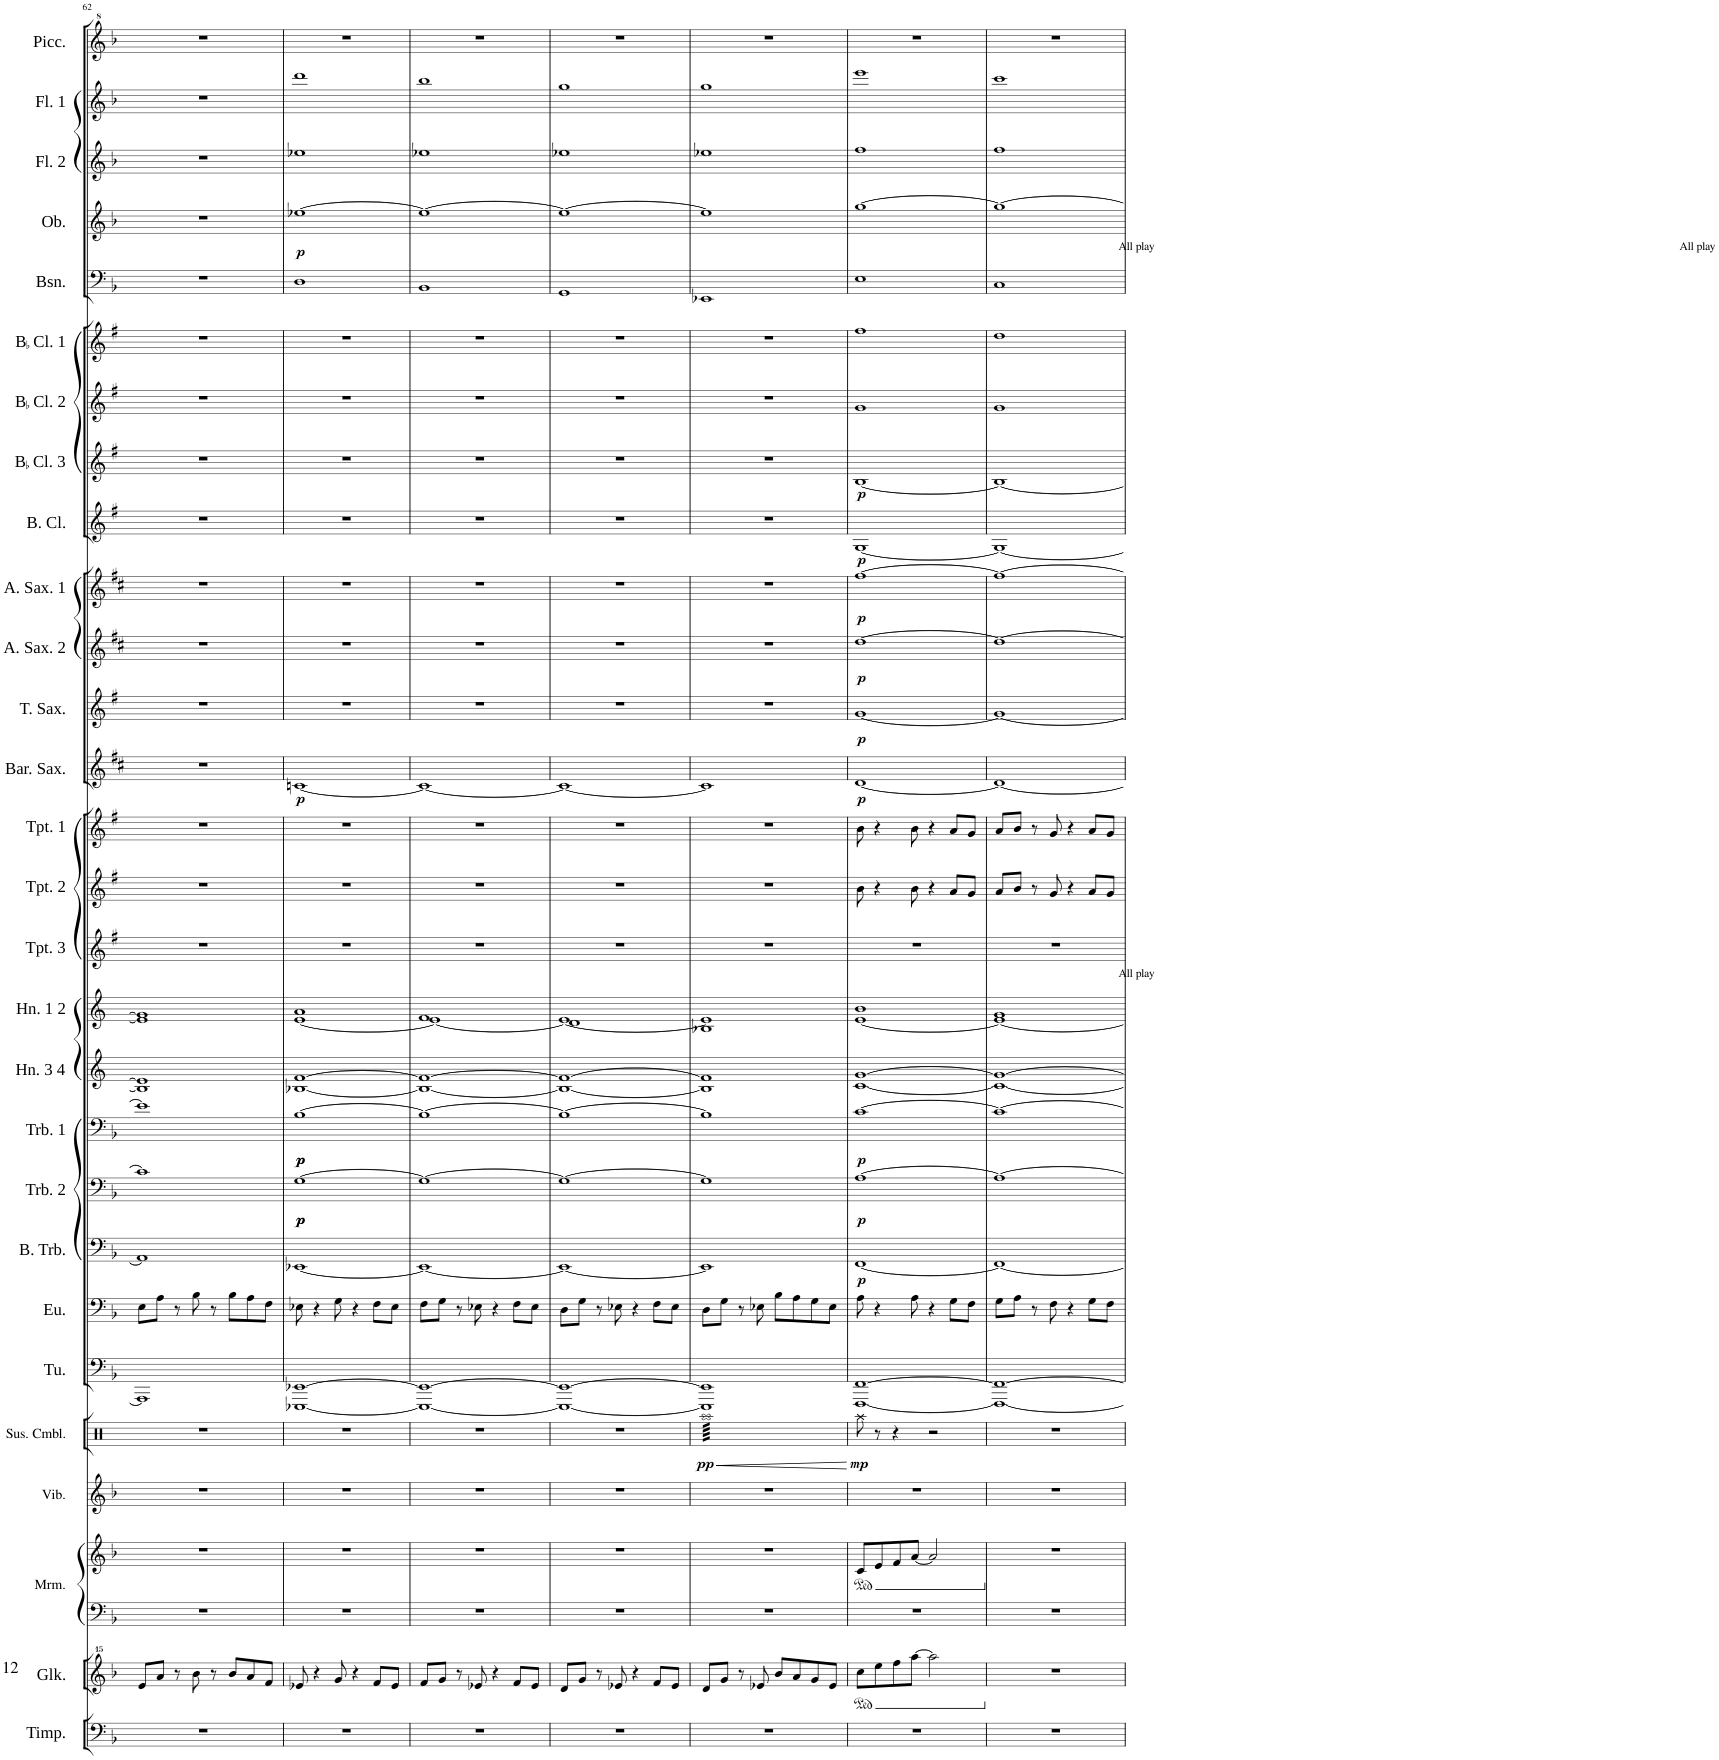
**kern	**kern	**kern	**kern	**kern	**kern	**dynam	**kern	**kern	**kern	**dynam	**kern	**dynam	**kern	**dynam	**kern	**kern	**kern	**kern	**kern	**kern	**dynam	**kern	**dynam	**kern	**dynam	**kern	**dynam	**kern	**dynam	**kern	**dynam	**kern	**kern	**kern	**kern	**dynam	**kern	**kern	**kern
*part28	*part27	*part26	*part26	*part25	*part24	*part24	*part23	*part22	*part21	*part21	*part20	*part20	*part19	*part19	*part18	*part17	*part16	*part15	*part14	*part13	*part13	*part12	*part12	*part11	*part11	*part10	*part10	*part9	*part9	*part8	*part8	*part7	*part6	*part5	*part4	*part4	*part3	*part2	*part1
*staff29	*staff28	*staff27	*staff26	*staff25	*staff24	*staff24	*staff23	*staff22	*staff21	*staff21	*staff20	*staff20	*staff19	*staff19	*staff18	*staff17	*staff16	*staff15	*staff14	*staff13	*staff13	*staff12	*staff12	*staff11	*staff11	*staff10	*staff10	*staff9	*staff9	*staff8	*staff8	*staff7	*staff6	*staff5	*staff4	*staff4	*staff3	*staff2	*staff1
*I"Timpani	*I"Glockenspiel	*I"Marimba	*	*I"Vibraphone	*I"Suspended Cymbal	*	*I"Tuba	*I"Euphonium	*I"Bass Trombone	*	*I"Trombone 2	*	*I"Trombone 1	*	*I"Horn 3 4	*I"Horn 1 2	*I"BaccidentalFlat Trumpet 3	*I"BaccidentalFlat Trumpet 2	*I"BaccidentalFlat Trumpet 1	*I"Baritone Saxophone	*	*I"Tenor Saxophone	*	*I"Alto Saxophone 2	*	*I"Alto Saxophone 1	*	*I"Bass Clarinet	*	*I"BaccidentalFlat Clarinet 3	*	*I"BaccidentalFlat Clarinet 2	*I"BaccidentalFlat Clarinet 1	*I"Bassoon	*I"Oboe	*	*I"Flute 2	*I"Flute 1	*I"Piccolo
*I'Timp.	*I'Glk.	*I'Mrm.	*	*I'Vib.	*I'Sus. Cmbl.	*	*I'Tu.	*I'Eu.	*I'B. Trb.	*	*I'Trb. 2	*	*I'Trb. 1	*	*I'Hn. 3 4	*I'Hn. 1 2	*I'Tpt. 3	*I'Tpt. 2	*I'Tpt. 1	*I'Bar. Sax.	*	*I'T. Sax.	*	*I'A. Sax. 2	*	*I'A. Sax. 1	*	*I'B. Cl.	*	*I'BaccidentalFlat Cl. 3	*	*I'BaccidentalFlat Cl. 2	*I'BaccidentalFlat Cl. 1	*I'Bsn.	*I'Ob.	*	*I'Fl. 2	*I'Fl. 1	*I'Picc.
!!LO:PB:g=z
*clefF4	*clefG^^2	*clefF4	*clefG2	*clefG2	*clefX	*	*clefF4	*clefF4	*clefF4	*	*clefF4	*	*clefF4	*	*clefG2	*clefG2	*clefG2	*clefG2	*clefG2	*clefG2	*	*clefG2	*	*clefG2	*	*clefG2	*	*clefG2	*	*clefG2	*	*clefG2	*clefG2	*clefF4	*clefG2	*	*clefG2	*clefG2	*clefG^2
*	*	*	*	*	*	*	*	*	*	*	*	*	*	*	*Trd4c7	*Trd4c7	*Trd1c2	*Trd1c2	*Trd1c2	*Trd12c21	*	*Trd8c14	*	*Trd5c9	*	*Trd5c9	*	*Trd8c14	*	*Trd1c2	*	*Trd1c2	*Trd1c2	*	*	*	*	*	*Trd-7c-12
*k[b-]	*k[b-]	*k[b-]	*k[b-]	*k[b-]	*k[]	*	*k[b-]	*k[b-]	*k[b-]	*	*k[b-]	*	*k[b-]	*	*k[]	*k[]	*k[f#]	*k[f#]	*k[f#]	*k[f#c#]	*	*k[f#]	*	*k[f#c#]	*	*k[f#c#]	*	*k[f#]	*	*k[f#]	*	*k[f#]	*k[f#]	*k[b-]	*k[b-]	*	*k[b-]	*k[b-]	*k[b-]
*M4/4	*M4/4	*M4/4	*M4/4	*M4/4	*M4/4	*	*M4/4	*M4/4	*M4/4	*	*M4/4	*	*M4/4	*	*M4/4	*M4/4	*M4/4	*M4/4	*M4/4	*M4/4	*	*M4/4	*	*M4/4	*	*M4/4	*	*M4/4	*	*M4/4	*	*M4/4	*M4/4	*M4/4	*M4/4	*	*M4/4	*M4/4	*M4/4
=62	=62	=62	=62	=62	=62	=62	=62	=62	=62	=62	=62	=62	=62	=62	=62	=62	=62	=62	=62	=62	=62	=62	=62	=62	=62	=62	=62	=62	=62	=62	=62	=62	=62	=62	=62	=62	=62	=62	=62
1r	8eee/L	1r	1r	1r	1r	.	1AAA]	8E\L	1AA]	.	1c]	.	1e]	.	1B] 1e]	1e] 1g]	1r	1r	1r	1r	.	1r	.	1r	.	1r	.	1r	.	1r	.	1r	1r	1r	1r	.	1r	1r	1r
.	8aaa/J	.	.	.	.	.	.	8A\J	.	.	.	.	.	.	.	.	.	.	.	.	.	.	.	.	.	.	.	.	.	.	.	.	.	.	.	.	.	.	.
.	8r	.	.	.	.	.	.	8r	.	.	.	.	.	.	.	.	.	.	.	.	.	.	.	.	.	.	.	.	.	.	.	.	.	.	.	.	.	.	.
.	8bbb-\	.	.	.	.	.	.	8B-\	.	.	.	.	.	.	.	.	.	.	.	.	.	.	.	.	.	.	.	.	.	.	.	.	.	.	.	.	.	.	.
.	8r	.	.	.	.	.	.	8r	.	.	.	.	.	.	.	.	.	.	.	.	.	.	.	.	.	.	.	.	.	.	.	.	.	.	.	.	.	.	.
.	8bbb-/L	.	.	.	.	.	.	8B-\L	.	.	.	.	.	.	.	.	.	.	.	.	.	.	.	.	.	.	.	.	.	.	.	.	.	.	.	.	.	.	.
.	8aaa/	.	.	.	.	.	.	8A\	.	.	.	.	.	.	.	.	.	.	.	.	.	.	.	.	.	.	.	.	.	.	.	.	.	.	.	.	.	.	.
.	8fff/J	.	.	.	.	.	.	8F\J	.	.	.	.	.	.	.	.	.	.	.	.	.	.	.	.	.	.	.	.	.	.	.	.	.	.	.	.	.	.	.
=63	=63	=63	=63	=63	=63	=63	=63	=63	=63	=63	=63	=63	=63	=63	=63	=63	=63	=63	=63	=63	=63	=63	=63	=63	=63	=63	=63	=63	=63	=63	=63	=63	=63	=63	=63	=63	=63	=63	=63
*	*	*	*	*	*	*	*	*	*	*	*	*	*	*	*	*^	*	*	*	*	*	*	*	*	*	*	*	*	*	*	*	*	*	*	*	*	*	*	*
!	!	!	!	!	!	!	!	!	!	!	!	!	!	!	!	!	!	!	!	!	!	!	!	!	!	!	!	!	!	!	!	!	!	!	!LO:TX:a:t=All play	!	!	!	!	!
!	!	!	!	!	!	!	!	!	!	!	!	!	!	!	!	!LO:TX:a:t=All play	!	!	!	!	!	!	!	!	!	!	!	!	!	!	!	!	!	!	!	!	!	!	!	!
!	!	!	!	!	!	!	!	!	!	!	!	!LO:DY:b	!	!	!	!	!	!	!	!	!	!	!	!	!	!	!	!	!	!	!	!	!	!	!	!	!	!	!	!
!	!	!	!	!	!	!	!	!	!	!	!	!LO:DY:n=1:b	!	!LO:DY:b	!	!	!	!	!	!	!	!	!	!	!	!	!	!	!	!	!	!	!	!	!	!	!	!	!	!
!	!	!	!	!	!	!	!	!	!	!	!	!	!	!LO:DY:n=1:b	!	!	!	!	!	!	!	!LO:DY:b	!	!	!	!	!	!	!	!	!	!	!	!	!	!	!LO:DY:b	!	!	!
1r	8eee-X/	1r	1r	1r	1r	.	[1EEE-X [1EE-X	8E-X\	[1EE-X	.	[1G	p p	[1B-	p p	[1B-X [1f	1a	[1e	1r	1r	1r	[1cn	p	1r	.	1r	.	1r	.	1r	.	1r	.	1r	1r	1D	[1ee-X	p	1ee-X	1ddd	1r
.	4r	.	.	.	.	.	.	4r	.	.	.	.	.	.	.	.	.	.	.	.	.	.	.	.	.	.	.	.	.	.	.	.	.	.	.	.	.	.	.	.
.	8ggg/	.	.	.	.	.	.	8G\	.	.	.	.	.	.	.	.	.	.	.	.	.	.	.	.	.	.	.	.	.	.	.	.	.	.	.	.	.	.	.	.
.	4r	.	.	.	.	.	.	4r	.	.	.	.	.	.	.	.	.	.	.	.	.	.	.	.	.	.	.	.	.	.	.	.	.	.	.	.	.	.	.	.
.	8fff/L	.	.	.	.	.	.	8F\L	.	.	.	.	.	.	.	.	.	.	.	.	.	.	.	.	.	.	.	.	.	.	.	.	.	.	.	.	.	.	.	.
.	8eee-/J	.	.	.	.	.	.	8E-\J	.	.	.	.	.	.	.	.	.	.	.	.	.	.	.	.	.	.	.	.	.	.	.	.	.	.	.	.	.	.	.	.
=64	=64	=64	=64	=64	=64	=64	=64	=64	=64	=64	=64	=64	=64	=64	=64	=64	=64	=64	=64	=64	=64	=64	=64	=64	=64	=64	=64	=64	=64	=64	=64	=64	=64	=64	=64	=64	=64	=64	=64	=64
1r	8fff/L	1r	1r	1r	1r	.	1EEE-_ 1EE-_	8F\L	1EE-_	.	1G_	.	1B-_	.	1B-_ 1f_	1f	1e_	1r	1r	1r	1c_	.	1r	.	1r	.	1r	.	1r	.	1r	.	1r	1r	1BB-	1ee-_	.	1ee-X	1bb-	1r
.	8ggg/J	.	.	.	.	.	.	8G\J	.	.	.	.	.	.	.	.	.	.	.	.	.	.	.	.	.	.	.	.	.	.	.	.	.	.	.	.	.	.	.	.
.	8r	.	.	.	.	.	.	8r	.	.	.	.	.	.	.	.	.	.	.	.	.	.	.	.	.	.	.	.	.	.	.	.	.	.	.	.	.	.	.	.
.	8eee-X/	.	.	.	.	.	.	8E-X\	.	.	.	.	.	.	.	.	.	.	.	.	.	.	.	.	.	.	.	.	.	.	.	.	.	.	.	.	.	.	.	.
.	4r	.	.	.	.	.	.	4r	.	.	.	.	.	.	.	.	.	.	.	.	.	.	.	.	.	.	.	.	.	.	.	.	.	.	.	.	.	.	.	.
.	8fff/L	.	.	.	.	.	.	8F\L	.	.	.	.	.	.	.	.	.	.	.	.	.	.	.	.	.	.	.	.	.	.	.	.	.	.	.	.	.	.	.	.
.	8eee-/J	.	.	.	.	.	.	8E-\J	.	.	.	.	.	.	.	.	.	.	.	.	.	.	.	.	.	.	.	.	.	.	.	.	.	.	.	.	.	.	.	.
=65	=65	=65	=65	=65	=65	=65	=65	=65	=65	=65	=65	=65	=65	=65	=65	=65	=65	=65	=65	=65	=65	=65	=65	=65	=65	=65	=65	=65	=65	=65	=65	=65	=65	=65	=65	=65	=65	=65	=65	=65
1r	8ddd/L	1r	1r	1r	1r	.	1EEE-_ 1EE-_	8D\L	1EE-_	.	1G_	.	1B-_	.	1B-_ 1f_	1d	1e_	1r	1r	1r	1c_	.	1r	.	1r	.	1r	.	1r	.	1r	.	1r	1r	1GG	1ee-_	.	1ee-X	1gg	1r
.	8ggg/J	.	.	.	.	.	.	8G\J	.	.	.	.	.	.	.	.	.	.	.	.	.	.	.	.	.	.	.	.	.	.	.	.	.	.	.	.	.	.	.	.
.	8r	.	.	.	.	.	.	8r	.	.	.	.	.	.	.	.	.	.	.	.	.	.	.	.	.	.	.	.	.	.	.	.	.	.	.	.	.	.	.	.
.	8eee-X/	.	.	.	.	.	.	8E-X\	.	.	.	.	.	.	.	.	.	.	.	.	.	.	.	.	.	.	.	.	.	.	.	.	.	.	.	.	.	.	.	.
.	4r	.	.	.	.	.	.	4r	.	.	.	.	.	.	.	.	.	.	.	.	.	.	.	.	.	.	.	.	.	.	.	.	.	.	.	.	.	.	.	.
.	8fff/L	.	.	.	.	.	.	8F\L	.	.	.	.	.	.	.	.	.	.	.	.	.	.	.	.	.	.	.	.	.	.	.	.	.	.	.	.	.	.	.	.
.	8eee-/J	.	.	.	.	.	.	8E-\J	.	.	.	.	.	.	.	.	.	.	.	.	.	.	.	.	.	.	.	.	.	.	.	.	.	.	.	.	.	.	.	.
=66	=66	=66	=66	=66	=66	=66	=66	=66	=66	=66	=66	=66	=66	=66	=66	=66	=66	=66	=66	=66	=66	=66	=66	=66	=66	=66	=66	=66	=66	=66	=66	=66	=66	=66	=66	=66	=66	=66	=66	=66
!	!	!	!	!	!	!LO:HP:b	!	!	!	!	!	!	!	!	!	!	!	!	!	!	!	!	!	!	!	!	!	!	!	!	!	!	!	!	!	!	!	!	!	!
!	!	!	!	!	!	!LO:DY:n=1:b	!	!	!	!	!	!	!	!	!	!	!	!	!	!	!	!	!	!	!	!	!	!	!	!	!	!	!	!	!	!	!	!	!	!
*	*	*	*	*	*tremolo	*	*	*	*	*	*	*	*	*	*	*	*	*	*	*	*	*	*	*	*	*	*	*	*	*	*	*	*	*	*	*	*	*	*	*
1r	8ddd/L	1r	1r	1r	64RaaLLLL	< pp	1EEE-] 1EE-]	8D\L	1EE-]	.	1G]	.	1B-]	.	1B-] 1f]	1B-X	1e]	1r	1r	1r	1c]	.	1r	.	1r	.	1r	.	1r	.	1r	.	1r	1r	1EE-X	1ee-]	.	1ee-X	1gg	1r
.	.	.	.	.	64Raa	.	.	.	.	.	.	.	.	.	.	.	.	.	.	.	.	.	.	.	.	.	.	.	.	.	.	.	.	.	.	.	.	.	.	.
.	.	.	.	.	64Raa	.	.	.	.	.	.	.	.	.	.	.	.	.	.	.	.	.	.	.	.	.	.	.	.	.	.	.	.	.	.	.	.	.	.	.
.	.	.	.	.	64Raa	.	.	.	.	.	.	.	.	.	.	.	.	.	.	.	.	.	.	.	.	.	.	.	.	.	.	.	.	.	.	.	.	.	.	.
.	.	.	.	.	64Raa	.	.	.	.	.	.	.	.	.	.	.	.	.	.	.	.	.	.	.	.	.	.	.	.	.	.	.	.	.	.	.	.	.	.	.
.	.	.	.	.	64Raa	.	.	.	.	.	.	.	.	.	.	.	.	.	.	.	.	.	.	.	.	.	.	.	.	.	.	.	.	.	.	.	.	.	.	.
.	.	.	.	.	64Raa	.	.	.	.	.	.	.	.	.	.	.	.	.	.	.	.	.	.	.	.	.	.	.	.	.	.	.	.	.	.	.	.	.	.	.
.	.	.	.	.	64Raa	.	.	.	.	.	.	.	.	.	.	.	.	.	.	.	.	.	.	.	.	.	.	.	.	.	.	.	.	.	.	.	.	.	.	.
.	8ggg/J	.	.	.	64Raa	.	.	8G\J	.	.	.	.	.	.	.	.	.	.	.	.	.	.	.	.	.	.	.	.	.	.	.	.	.	.	.	.	.	.	.	.
.	.	.	.	.	64Raa	.	.	.	.	.	.	.	.	.	.	.	.	.	.	.	.	.	.	.	.	.	.	.	.	.	.	.	.	.	.	.	.	.	.	.
.	.	.	.	.	64Raa	.	.	.	.	.	.	.	.	.	.	.	.	.	.	.	.	.	.	.	.	.	.	.	.	.	.	.	.	.	.	.	.	.	.	.
.	.	.	.	.	64Raa	.	.	.	.	.	.	.	.	.	.	.	.	.	.	.	.	.	.	.	.	.	.	.	.	.	.	.	.	.	.	.	.	.	.	.
.	.	.	.	.	64Raa	.	.	.	.	.	.	.	.	.	.	.	.	.	.	.	.	.	.	.	.	.	.	.	.	.	.	.	.	.	.	.	.	.	.	.
.	.	.	.	.	64Raa	.	.	.	.	.	.	.	.	.	.	.	.	.	.	.	.	.	.	.	.	.	.	.	.	.	.	.	.	.	.	.	.	.	.	.
.	.	.	.	.	64Raa	.	.	.	.	.	.	.	.	.	.	.	.	.	.	.	.	.	.	.	.	.	.	.	.	.	.	.	.	.	.	.	.	.	.	.
.	.	.	.	.	64Raa	.	.	.	.	.	.	.	.	.	.	.	.	.	.	.	.	.	.	.	.	.	.	.	.	.	.	.	.	.	.	.	.	.	.	.
.	8r	.	.	.	64Raa	.	.	8r	.	.	.	.	.	.	.	.	.	.	.	.	.	.	.	.	.	.	.	.	.	.	.	.	.	.	.	.	.	.	.	.
.	.	.	.	.	64Raa	.	.	.	.	.	.	.	.	.	.	.	.	.	.	.	.	.	.	.	.	.	.	.	.	.	.	.	.	.	.	.	.	.	.	.
.	.	.	.	.	64Raa	.	.	.	.	.	.	.	.	.	.	.	.	.	.	.	.	.	.	.	.	.	.	.	.	.	.	.	.	.	.	.	.	.	.	.
.	.	.	.	.	64Raa	.	.	.	.	.	.	.	.	.	.	.	.	.	.	.	.	.	.	.	.	.	.	.	.	.	.	.	.	.	.	.	.	.	.	.
.	.	.	.	.	64Raa	.	.	.	.	.	.	.	.	.	.	.	.	.	.	.	.	.	.	.	.	.	.	.	.	.	.	.	.	.	.	.	.	.	.	.
.	.	.	.	.	64Raa	.	.	.	.	.	.	.	.	.	.	.	.	.	.	.	.	.	.	.	.	.	.	.	.	.	.	.	.	.	.	.	.	.	.	.
.	.	.	.	.	64Raa	.	.	.	.	.	.	.	.	.	.	.	.	.	.	.	.	.	.	.	.	.	.	.	.	.	.	.	.	.	.	.	.	.	.	.
.	.	.	.	.	64Raa	.	.	.	.	.	.	.	.	.	.	.	.	.	.	.	.	.	.	.	.	.	.	.	.	.	.	.	.	.	.	.	.	.	.	.
.	8eee-X/	.	.	.	64Raa	.	.	8E-X\	.	.	.	.	.	.	.	.	.	.	.	.	.	.	.	.	.	.	.	.	.	.	.	.	.	.	.	.	.	.	.	.
.	.	.	.	.	64Raa	.	.	.	.	.	.	.	.	.	.	.	.	.	.	.	.	.	.	.	.	.	.	.	.	.	.	.	.	.	.	.	.	.	.	.
.	.	.	.	.	64Raa	.	.	.	.	.	.	.	.	.	.	.	.	.	.	.	.	.	.	.	.	.	.	.	.	.	.	.	.	.	.	.	.	.	.	.
.	.	.	.	.	64Raa	.	.	.	.	.	.	.	.	.	.	.	.	.	.	.	.	.	.	.	.	.	.	.	.	.	.	.	.	.	.	.	.	.	.	.
.	.	.	.	.	64Raa	.	.	.	.	.	.	.	.	.	.	.	.	.	.	.	.	.	.	.	.	.	.	.	.	.	.	.	.	.	.	.	.	.	.	.
.	.	.	.	.	64Raa	.	.	.	.	.	.	.	.	.	.	.	.	.	.	.	.	.	.	.	.	.	.	.	.	.	.	.	.	.	.	.	.	.	.	.
.	.	.	.	.	64Raa	.	.	.	.	.	.	.	.	.	.	.	.	.	.	.	.	.	.	.	.	.	.	.	.	.	.	.	.	.	.	.	.	.	.	.
.	.	.	.	.	64Raa	.	.	.	.	.	.	.	.	.	.	.	.	.	.	.	.	.	.	.	.	.	.	.	.	.	.	.	.	.	.	.	.	.	.	.
.	8bbb-/L	.	.	.	64Raa	.	.	8B-\L	.	.	.	.	.	.	.	.	.	.	.	.	.	.	.	.	.	.	.	.	.	.	.	.	.	.	.	.	.	.	.	.
.	.	.	.	.	64Raa	.	.	.	.	.	.	.	.	.	.	.	.	.	.	.	.	.	.	.	.	.	.	.	.	.	.	.	.	.	.	.	.	.	.	.
.	.	.	.	.	64Raa	.	.	.	.	.	.	.	.	.	.	.	.	.	.	.	.	.	.	.	.	.	.	.	.	.	.	.	.	.	.	.	.	.	.	.
.	.	.	.	.	64Raa	.	.	.	.	.	.	.	.	.	.	.	.	.	.	.	.	.	.	.	.	.	.	.	.	.	.	.	.	.	.	.	.	.	.	.
.	.	.	.	.	64Raa	.	.	.	.	.	.	.	.	.	.	.	.	.	.	.	.	.	.	.	.	.	.	.	.	.	.	.	.	.	.	.	.	.	.	.
.	.	.	.	.	64Raa	.	.	.	.	.	.	.	.	.	.	.	.	.	.	.	.	.	.	.	.	.	.	.	.	.	.	.	.	.	.	.	.	.	.	.
.	.	.	.	.	64Raa	.	.	.	.	.	.	.	.	.	.	.	.	.	.	.	.	.	.	.	.	.	.	.	.	.	.	.	.	.	.	.	.	.	.	.
.	.	.	.	.	64Raa	.	.	.	.	.	.	.	.	.	.	.	.	.	.	.	.	.	.	.	.	.	.	.	.	.	.	.	.	.	.	.	.	.	.	.
.	8aaa/	.	.	.	64Raa	.	.	8A\	.	.	.	.	.	.	.	.	.	.	.	.	.	.	.	.	.	.	.	.	.	.	.	.	.	.	.	.	.	.	.	.
.	.	.	.	.	64Raa	.	.	.	.	.	.	.	.	.	.	.	.	.	.	.	.	.	.	.	.	.	.	.	.	.	.	.	.	.	.	.	.	.	.	.
.	.	.	.	.	64Raa	.	.	.	.	.	.	.	.	.	.	.	.	.	.	.	.	.	.	.	.	.	.	.	.	.	.	.	.	.	.	.	.	.	.	.
.	.	.	.	.	64Raa	.	.	.	.	.	.	.	.	.	.	.	.	.	.	.	.	.	.	.	.	.	.	.	.	.	.	.	.	.	.	.	.	.	.	.
.	.	.	.	.	64Raa	.	.	.	.	.	.	.	.	.	.	.	.	.	.	.	.	.	.	.	.	.	.	.	.	.	.	.	.	.	.	.	.	.	.	.
.	.	.	.	.	64Raa	.	.	.	.	.	.	.	.	.	.	.	.	.	.	.	.	.	.	.	.	.	.	.	.	.	.	.	.	.	.	.	.	.	.	.
.	.	.	.	.	64Raa	.	.	.	.	.	.	.	.	.	.	.	.	.	.	.	.	.	.	.	.	.	.	.	.	.	.	.	.	.	.	.	.	.	.	.
.	.	.	.	.	64Raa	.	.	.	.	.	.	.	.	.	.	.	.	.	.	.	.	.	.	.	.	.	.	.	.	.	.	.	.	.	.	.	.	.	.	.
.	8ggg/	.	.	.	64Raa	.	.	8G\	.	.	.	.	.	.	.	.	.	.	.	.	.	.	.	.	.	.	.	.	.	.	.	.	.	.	.	.	.	.	.	.
.	.	.	.	.	64Raa	.	.	.	.	.	.	.	.	.	.	.	.	.	.	.	.	.	.	.	.	.	.	.	.	.	.	.	.	.	.	.	.	.	.	.
.	.	.	.	.	64Raa	.	.	.	.	.	.	.	.	.	.	.	.	.	.	.	.	.	.	.	.	.	.	.	.	.	.	.	.	.	.	.	.	.	.	.
.	.	.	.	.	64Raa	.	.	.	.	.	.	.	.	.	.	.	.	.	.	.	.	.	.	.	.	.	.	.	.	.	.	.	.	.	.	.	.	.	.	.
.	.	.	.	.	64Raa	.	.	.	.	.	.	.	.	.	.	.	.	.	.	.	.	.	.	.	.	.	.	.	.	.	.	.	.	.	.	.	.	.	.	.
.	.	.	.	.	64Raa	.	.	.	.	.	.	.	.	.	.	.	.	.	.	.	.	.	.	.	.	.	.	.	.	.	.	.	.	.	.	.	.	.	.	.
.	.	.	.	.	64Raa	.	.	.	.	.	.	.	.	.	.	.	.	.	.	.	.	.	.	.	.	.	.	.	.	.	.	.	.	.	.	.	.	.	.	.
.	.	.	.	.	64Raa	.	.	.	.	.	.	.	.	.	.	.	.	.	.	.	.	.	.	.	.	.	.	.	.	.	.	.	.	.	.	.	.	.	.	.
.	8eee-/J	.	.	.	64Raa	.	.	8E-\J	.	.	.	.	.	.	.	.	.	.	.	.	.	.	.	.	.	.	.	.	.	.	.	.	.	.	.	.	.	.	.	.
.	.	.	.	.	64Raa	.	.	.	.	.	.	.	.	.	.	.	.	.	.	.	.	.	.	.	.	.	.	.	.	.	.	.	.	.	.	.	.	.	.	.
.	.	.	.	.	64Raa	.	.	.	.	.	.	.	.	.	.	.	.	.	.	.	.	.	.	.	.	.	.	.	.	.	.	.	.	.	.	.	.	.	.	.
.	.	.	.	.	64Raa	.	.	.	.	.	.	.	.	.	.	.	.	.	.	.	.	.	.	.	.	.	.	.	.	.	.	.	.	.	.	.	.	.	.	.
.	.	.	.	.	64Raa	.	.	.	.	.	.	.	.	.	.	.	.	.	.	.	.	.	.	.	.	.	.	.	.	.	.	.	.	.	.	.	.	.	.	.
.	.	.	.	.	64Raa	.	.	.	.	.	.	.	.	.	.	.	.	.	.	.	.	.	.	.	.	.	.	.	.	.	.	.	.	.	.	.	.	.	.	.
.	.	.	.	.	64Raa	.	.	.	.	.	.	.	.	.	.	.	.	.	.	.	.	.	.	.	.	.	.	.	.	.	.	.	.	.	.	.	.	.	.	.
.	.	.	.	.	64RaaJJJJ	.	.	.	.	.	.	.	.	.	.	.	.	.	.	.	.	.	.	.	.	.	.	.	.	.	.	.	.	.	.	.	.	.	.	.
*	*	*	*	*	*Xtremolo	*	*	*	*	*	*	*	*	*	*	*	*	*	*	*	*	*	*	*	*	*	*	*	*	*	*	*	*	*	*	*	*	*	*	*
*	*	*	*	*	*	*	*	*	*	*	*	*	*	*	*	*v	*v	*	*	*	*	*	*	*	*	*	*	*	*	*	*	*	*	*	*	*	*	*	*	*
.	.	.	.	.	.	[	.	.	.	.	.	.	.	.	.	.	.	.	.	.	.	.	.	.	.	.	.	.	.	.	.	.	.	.	.	.	.	.	.
=67	=67	=67	=67	=67	=67	=67	=67	=67	=67	=67	=67	=67	=67	=67	=67	=67	=67	=67	=67	=67	=67	=67	=67	=67	=67	=67	=67	=67	=67	=67	=67	=67	=67	=67	=67	=67	=67	=67	=67
*	*ped	*	*	*	*	*	*	*	*	*	*	*	*	*	*	*	*	*	*	*	*	*	*	*	*	*	*	*	*	*	*	*	*	*	*	*	*	*	*
*	*	*	*ped	*	*	*	*	*	*	*	*	*	*	*	*	*	*	*	*	*	*	*	*	*	*	*	*	*	*	*	*	*	*	*	*	*	*	*	*
*	*	*	*	*	*	*	*	*	*	*	*	*	*	*	*	*^	*	*	*	*	*	*	*	*	*	*	*	*	*	*	*	*	*	*	*	*	*	*	*
!	!	!	!	!	!	!	!	!	!	!	!	!	!	!	!	!	!	!	!	!	!	!	!	!	!	!	!	!	!	!	!	!	!	!	!LO:TX:a:t=All play	!	!	!	!	!
!	!	!	!	!	!	!LO:DY:b	!	!	!	!LO:DY:b	!	!LO:DY:b	!	!LO:DY:b	!	!	!	!	!	!	!	!LO:DY:b	!	!LO:DY:b	!	!LO:DY:b	!	!LO:DY:b	!	!LO:DY:b	!	!LO:DY:b	!	!	!	!	!	!	!	!
1r	8cccc\L	1r	8c/L	1r	8Raa\	mp	[1FFF [1FF	8A\	[1FF	p	[1A	p	[1c	p	[1c [1g	1b	[1e	1r	8b\	8b\	[1d	p	[1g	p	[1dd	p	[1ff#	p	[1G	p	[1B	p	1g	1ff#	1E	[1gg	.	1ff	1eee	1r
.	8eeee\	.	8e/	.	8r	.	.	4r	.	.	.	.	.	.	.	.	.	.	4r	4r	.	.	.	.	.	.	.	.	.	.	.	.	.	.	.	.	.	.	.	.
.	8ffff\	.	8f/	.	4r	.	.	.	.	.	.	.	.	.	.	.	.	.	.	.	.	.	.	.	.	.	.	.	.	.	.	.	.	.	.	.	.	.	.	.
.	[8aaaa\J	.	[8a/J	.	.	.	.	8A\	.	.	.	.	.	.	.	.	.	.	8b\	8b\	.	.	.	.	.	.	.	.	.	.	.	.	.	.	.	.	.	.	.	.
.	2aaaa\]	.	2a/]	.	2r	.	.	4r	.	.	.	.	.	.	.	.	.	.	4r	4r	.	.	.	.	.	.	.	.	.	.	.	.	.	.	.	.	.	.	.	.
.	.	.	.	.	.	.	.	8G\L	.	.	.	.	.	.	.	.	.	.	8a/L	8a/L	.	.	.	.	.	.	.	.	.	.	.	.	.	.	.	.	.	.	.	.
.	.	.	.	.	.	.	.	8F\J	.	.	.	.	.	.	.	.	.	.	8g/J	8g/J	.	.	.	.	.	.	.	.	.	.	.	.	.	.	.	.	.	.	.	.
=68	=68	=68	=68	=68	=68	=68	=68	=68	=68	=68	=68	=68	=68	=68	=68	=68	=68	=68	=68	=68	=68	=68	=68	=68	=68	=68	=68	=68	=68	=68	=68	=68	=68	=68	=68	=68	=68	=68	=68	=68
*	*Xped	*	*	*	*	*	*	*	*	*	*	*	*	*	*	*	*	*	*	*	*	*	*	*	*	*	*	*	*	*	*	*	*	*	*	*	*	*	*	*
*	*	*	*Xped	*	*	*	*	*	*	*	*	*	*	*	*	*	*	*	*	*	*	*	*	*	*	*	*	*	*	*	*	*	*	*	*	*	*	*	*	*
1r	1r	1r	1r	1r	1r	.	1FFF_ 1FF_	8G\L	1FF_	.	1A_	.	1c_	.	1c_ 1g_	1g	1e_	1r	8a/L	8a/L	1d_	.	1g_	.	1dd_	.	1ff#_	.	1G_	.	1B_	.	1g	1dd	1C	1gg_	.	1ff	1ccc	1r
.	.	.	.	.	.	.	.	8A\J	.	.	.	.	.	.	.	.	.	.	8b/J	8b/J	.	.	.	.	.	.	.	.	.	.	.	.	.	.	.	.	.	.	.	.
.	.	.	.	.	.	.	.	8r	.	.	.	.	.	.	.	.	.	.	8r	8r	.	.	.	.	.	.	.	.	.	.	.	.	.	.	.	.	.	.	.	.
.	.	.	.	.	.	.	.	8F\	.	.	.	.	.	.	.	.	.	.	8g/	8g/	.	.	.	.	.	.	.	.	.	.	.	.	.	.	.	.	.	.	.	.
.	.	.	.	.	.	.	.	4r	.	.	.	.	.	.	.	.	.	.	4r	4r	.	.	.	.	.	.	.	.	.	.	.	.	.	.	.	.	.	.	.	.
.	.	.	.	.	.	.	.	8G\L	.	.	.	.	.	.	.	.	.	.	8a/L	8a/L	.	.	.	.	.	.	.	.	.	.	.	.	.	.	.	.	.	.	.	.
.	.	.	.	.	.	.	.	8F\J	.	.	.	.	.	.	.	.	.	.	8g/J	8g/J	.	.	.	.	.	.	.	.	.	.	.	.	.	.	.	.	.	.	.	.
*	*	*	*	*	*	*	*	*	*	*	*	*	*	*	*	*v	*v	*	*	*	*	*	*	*	*	*	*	*	*	*	*	*	*	*	*	*	*	*	*	*
=	=	=	=	=	=	=	=	=	=	=	=	=	=	=	=	=	=	=	=	=	=	=	=	=	=	=	=	=	=	=	=	=	=	=	=	=	=	=	=
*-	*-	*-	*-	*-	*-	*-	*-	*-	*-	*-	*-	*-	*-	*-	*-	*-	*-	*-	*-	*-	*-	*-	*-	*-	*-	*-	*-	*-	*-	*-	*-	*-	*-	*-	*-	*-	*-	*-	*-
